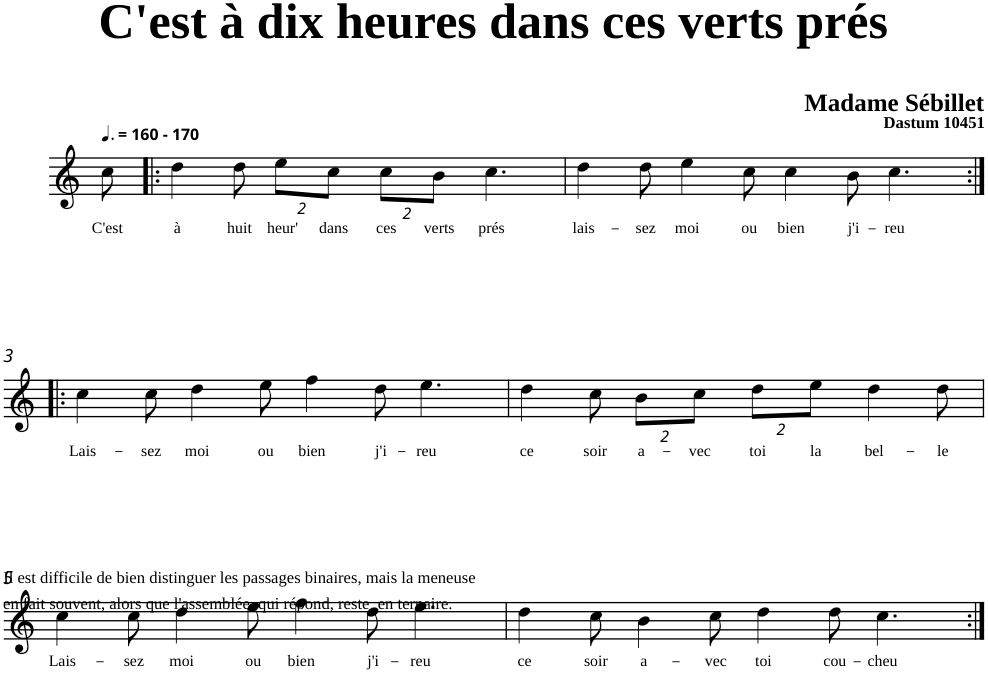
**kern	**text
*part1	*part1
*staff1	*staff1
*clefG2	*
*k[]	*
=	=
!LO:TX:a:B:t=- 170	!
!	!LO:LY:b
8cc\	C'est
=1!|:	=1!|:
!	!LO:LY:b
4dd\	à
!	!LO:LY:b
8dd\	huit
*Xbrackettup	*
!	!LO:LY:b
16%3ee\L	heur'
!	!LO:LY:b
16%3cc\J	dans
!	!LO:LY:b
16%3cc\L	ces
!	!LO:LY:b
[16b\J	verts
8ryy	.
!	!LO:LY:b
4.cc\	prés
=2	=2
!	!LO:LY:b
4dd\	lais-
8b\J]	.
!	!LO:LY:b
8dd\	-sez
!	!LO:LY:b
4ee\	moi
!	!LO:LY:b
8cc\	ou
!	!LO:LY:b
4cc\	bien
!	!LO:LY:b
8b\	j'i-
!	!LO:LY:b
4.cc\	-reu
!!LO:LB:g=z
=3:|!|:	=3:|!|:
!	!LO:LY:b
4cc\	Lais-
!	!LO:LY:b
8cc\	-sez
!	!LO:LY:b
4dd\	moi
!	!LO:LY:b
8ee\	ou
!	!LO:LY:b
4ff\	bien
!	!LO:LY:b
8dd\	j'i-
!	!LO:LY:b
4.ee\	-reu
=4	=4
!	!LO:LY:b
4dd\	ce
!	!LO:LY:b
8cc\	soir
!	!LO:LY:b
16%3b\L	a-
!	!LO:LY:b
16%3cc\J	-vec
!	!LO:LY:b
16%3dd\L	toi
!	!LO:LY:b
[16ee\J	la
8ryy	.
!	!LO:LY:b
4dd\	bel-
!	!LO:LY:b
8dd\	-le
!!LO:LB:g=z
=5	=5
!	!LO:LY:b
4cc\	Lais-
8ee\J]	.
!	!LO:LY:b
8cc\	-sez
!	!LO:LY:b
4dd\	moi
!	!LO:LY:b
8ee\	ou
!	!LO:LY:b
4ff\	bien
!	!LO:LY:b
8dd\	j'i-
!	!LO:LY:b
4.ee\	-reu
=6	=6
!	!LO:LY:b
4dd\	ce
!	!LO:LY:b
8cc\	soir
!	!LO:LY:b
4b\	a-
!	!LO:LY:b
8cc\	-vec
!	!LO:LY:b
4dd\	toi
!	!LO:LY:b
8dd\	cou-
!	!LO:LY:b
4.cc\	-cheu
=:|!	=:|!
*-	*-
